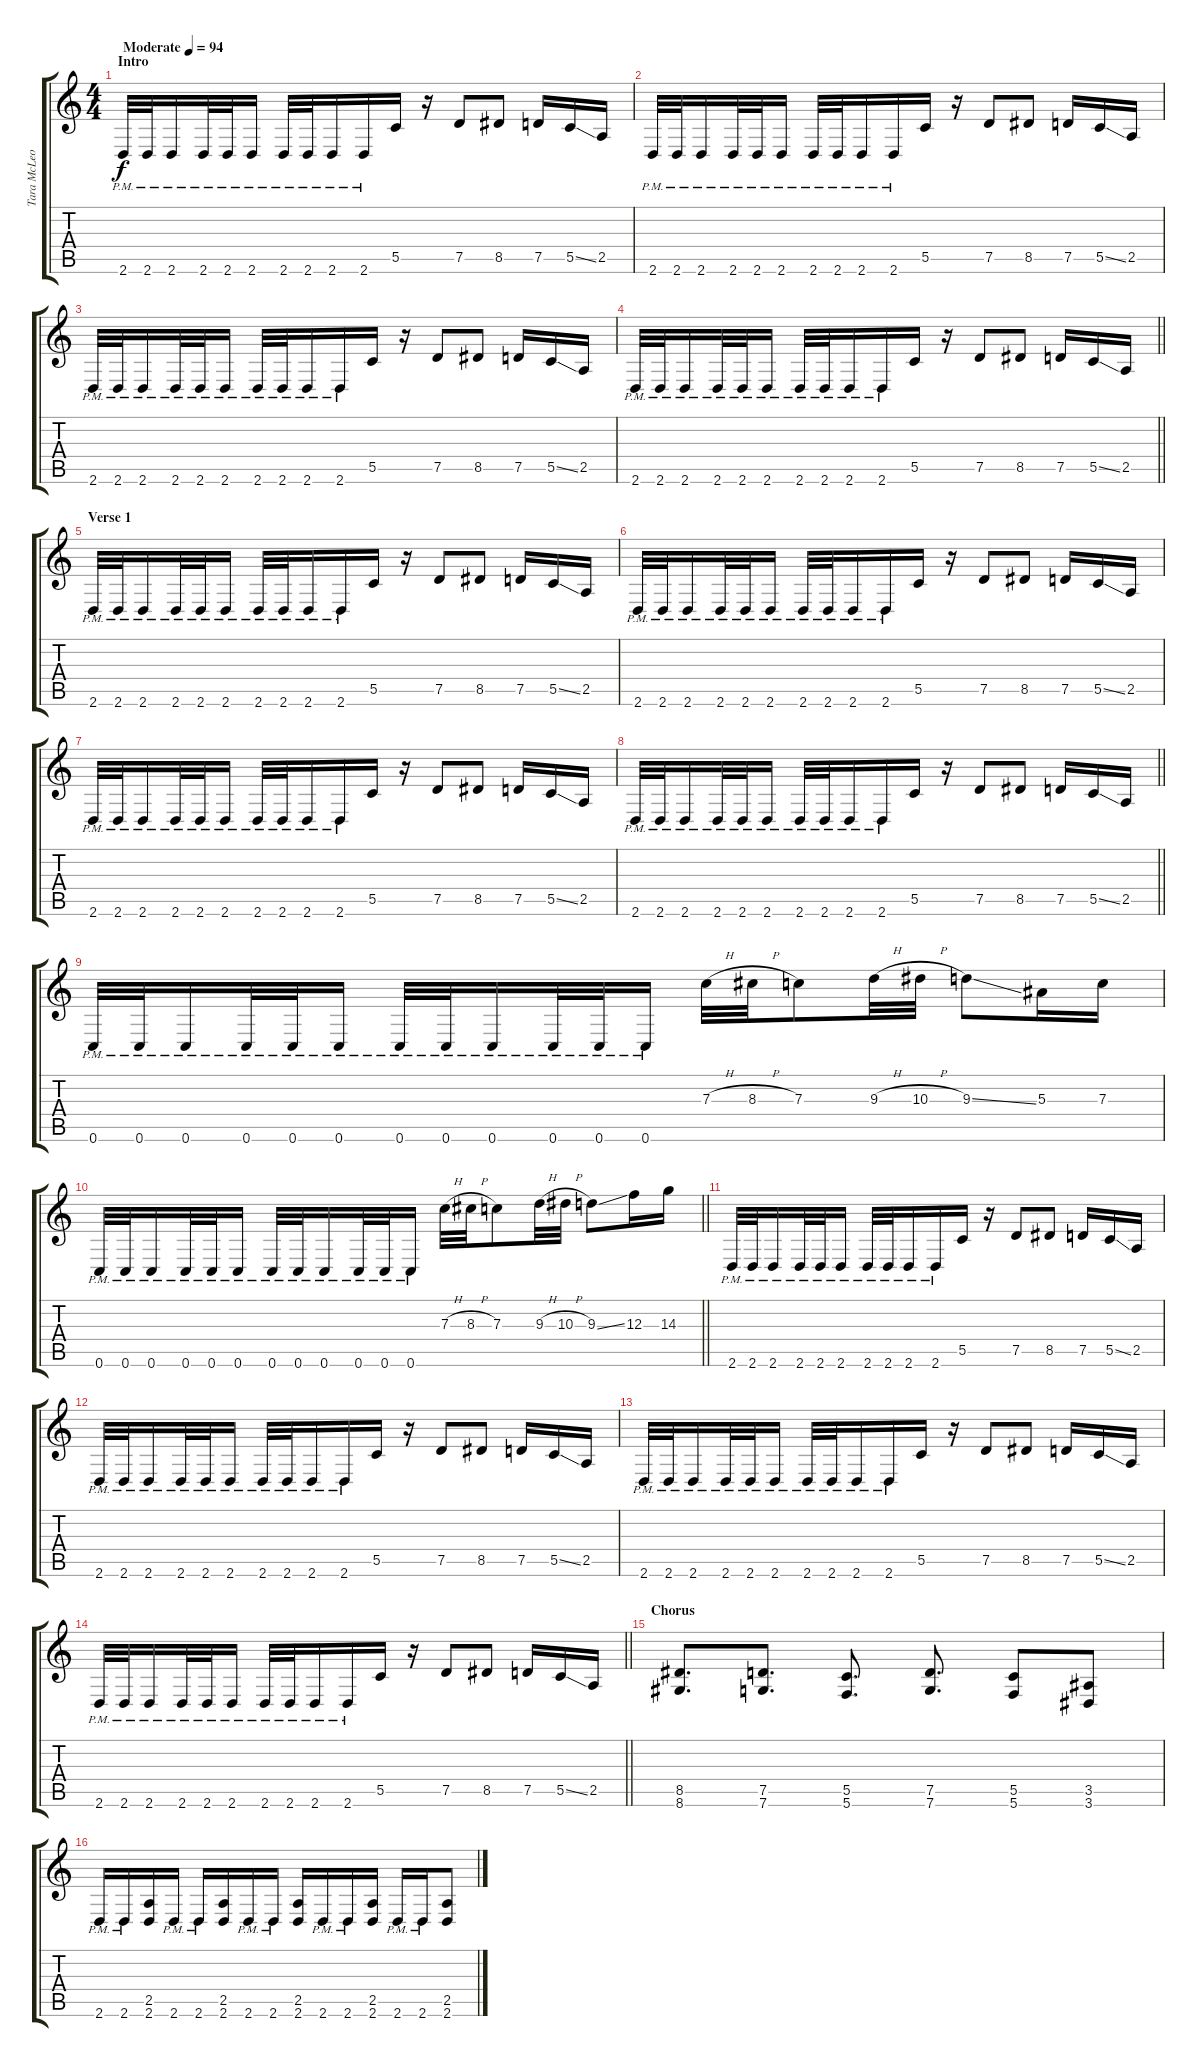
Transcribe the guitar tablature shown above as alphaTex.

\track ("Tara McLeod" "Tara McLeo") {instrument distortionguitar}
\staff {score tabs}
\tuning (D4 A3 F3 C3 G2 C2) {hide}
\ts (4 4)
\section ("" "Intro")
\tempo (94 "Moderate")
\clef g2
\ks c
2.6{pm}.32{dy f instrument distortionguitar} 2.6{pm}.32 2.6{pm}.16 2.6{pm}.32 2.6{pm}.32 2.6{pm}.16 2.6{pm}.32 2.6{pm}.32 2.6{pm}.16 2.6{pm}.16 5.5.16 r.16 7.5.8 8.5.8 7.5.16 5.5{ss}.16 2.5.16 |
2.6{pm}.32 2.6{pm}.32 2.6{pm}.16 2.6{pm}.32 2.6{pm}.32 2.6{pm}.16 2.6{pm}.32 2.6{pm}.32 2.6{pm}.16 2.6{pm}.16 5.5.16 r.16 7.5.8 8.5.8 7.5.16 5.5{ss}.16 2.5.16 |
2.6{pm}.32 2.6{pm}.32 2.6{pm}.16 2.6{pm}.32 2.6{pm}.32 2.6{pm}.16 2.6{pm}.32 2.6{pm}.32 2.6{pm}.16 2.6{pm}.16 5.5.16 r.16 7.5.8 8.5.8 7.5.16 5.5{ss}.16 2.5.16 |
\barLineRight lightlight
2.6{pm}.32 2.6{pm}.32 2.6{pm}.16 2.6{pm}.32 2.6{pm}.32 2.6{pm}.16 2.6{pm}.32 2.6{pm}.32 2.6{pm}.16 2.6{pm}.16 5.5.16 r.16 7.5.8 8.5.8 7.5.16 5.5{ss}.16 2.5.16 |
\section ("" "Verse 1")
2.6{pm}.32 2.6{pm}.32 2.6{pm}.16 2.6{pm}.32 2.6{pm}.32 2.6{pm}.16 2.6{pm}.32 2.6{pm}.32 2.6{pm}.16 2.6{pm}.16 5.5.16 r.16 7.5.8 8.5.8 7.5.16 5.5{ss}.16 2.5.16 |
2.6{pm}.32 2.6{pm}.32 2.6{pm}.16 2.6{pm}.32 2.6{pm}.32 2.6{pm}.16 2.6{pm}.32 2.6{pm}.32 2.6{pm}.16 2.6{pm}.16 5.5.16 r.16 7.5.8 8.5.8 7.5.16 5.5{ss}.16 2.5.16 |
2.6{pm}.32 2.6{pm}.32 2.6{pm}.16 2.6{pm}.32 2.6{pm}.32 2.6{pm}.16 2.6{pm}.32 2.6{pm}.32 2.6{pm}.16 2.6{pm}.16 5.5.16 r.16 7.5.8 8.5.8 7.5.16 5.5{ss}.16 2.5.16 |
\barLineRight lightlight
2.6{pm}.32 2.6{pm}.32 2.6{pm}.16 2.6{pm}.32 2.6{pm}.32 2.6{pm}.16 2.6{pm}.32 2.6{pm}.32 2.6{pm}.16 2.6{pm}.16 5.5.16 r.16 7.5.8 8.5.8 7.5.16 5.5{ss}.16 2.5.16 |
0.6{pm}.32 0.6{pm}.32 0.6{pm}.16 0.6{pm}.32 0.6{pm}.32 0.6{pm}.16 0.6{pm}.32 0.6{pm}.32 0.6{pm}.16 0.6{pm}.32 0.6{pm}.32 0.6{pm}.16 7.3{h}.32 8.3{h}.32 7.3.8 9.3{h}.32 10.3{h}.32 9.3{ss}.8 5.3.16 7.3.16 |
\barLineRight lightlight
0.6{pm}.32 0.6{pm}.32 0.6{pm}.16 0.6{pm}.32 0.6{pm}.32 0.6{pm}.16 0.6{pm}.32 0.6{pm}.32 0.6{pm}.16 0.6{pm}.32 0.6{pm}.32 0.6{pm}.16 7.3{h}.32 8.3{h}.32 7.3.8 9.3{h}.32 10.3{h}.32 9.3{ss}.8 12.3.16 14.3.16 |
2.6{pm}.32 2.6{pm}.32 2.6{pm}.16 2.6{pm}.32 2.6{pm}.32 2.6{pm}.16 2.6{pm}.32 2.6{pm}.32 2.6{pm}.16 2.6{pm}.16 5.5.16 r.16 7.5.8 8.5.8 7.5.16 5.5{ss}.16 2.5.16 |
2.6{pm}.32 2.6{pm}.32 2.6{pm}.16 2.6{pm}.32 2.6{pm}.32 2.6{pm}.16 2.6{pm}.32 2.6{pm}.32 2.6{pm}.16 2.6{pm}.16 5.5.16 r.16 7.5.8 8.5.8 7.5.16 5.5{ss}.16 2.5.16 |
2.6{pm}.32 2.6{pm}.32 2.6{pm}.16 2.6{pm}.32 2.6{pm}.32 2.6{pm}.16 2.6{pm}.32 2.6{pm}.32 2.6{pm}.16 2.6{pm}.16 5.5.16 r.16 7.5.8 8.5.8 7.5.16 5.5{ss}.16 2.5.16 |
\barLineRight lightlight
2.6{pm}.32 2.6{pm}.32 2.6{pm}.16 2.6{pm}.32 2.6{pm}.32 2.6{pm}.16 2.6{pm}.32 2.6{pm}.32 2.6{pm}.16 2.6{pm}.16 5.5.16 r.16 7.5.8 8.5.8 7.5.16 5.5{ss}.16 2.5.16 |
\section ("" "Chorus")
(8.5 8.6).8{d} (7.5 7.6).8{d} (5.5 5.6).8{d} (7.5 7.6).8{d} (5.5 5.6).8 (3.5 3.6).8 |
2.6{pm}.16 2.6{pm}.16 (2.5 2.6).16 2.6{pm}.16 2.6{pm}.16 (2.5 2.6).16 2.6{pm}.16 2.6{pm}.16 (2.5 2.6).16 2.6{pm}.16 2.6{pm}.16 (2.5 2.6).16 2.6{pm}.16 2.6{pm}.16 (2.5 2.6).8
